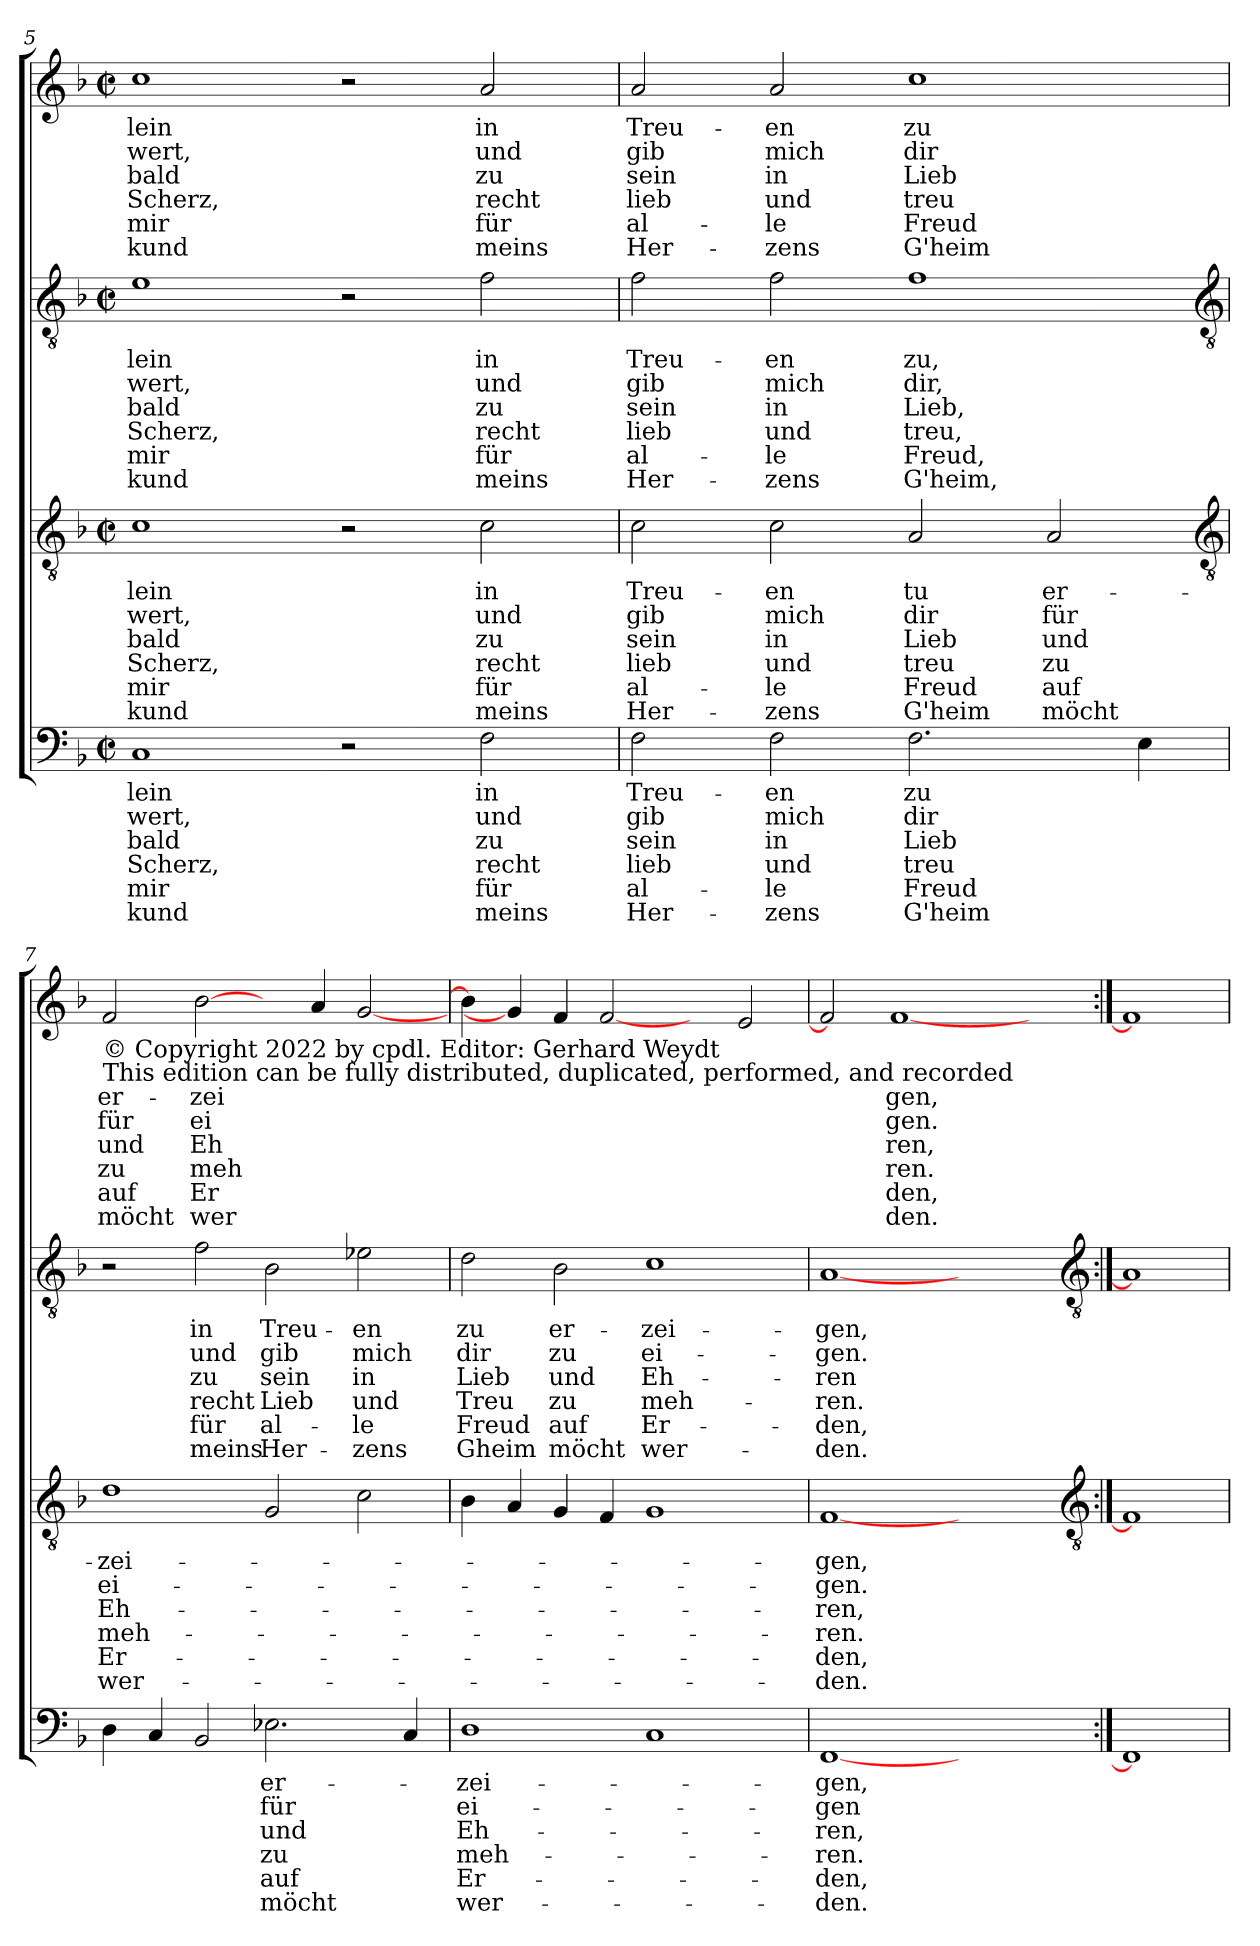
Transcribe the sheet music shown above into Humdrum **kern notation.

**kern	**text	**text	**text	**text	**text	**text	**kern	**text	**text	**text	**text	**text	**text	**kern	**text	**text	**text	**text	**text	**text	**kern	**text	**text	**text	**text	**text	**text
*part4	*part4	*part4	*part4	*part4	*part4	*part4	*part3	*part3	*part3	*part3	*part3	*part3	*part3	*part2	*part2	*part2	*part2	*part2	*part2	*part2	*part1	*part1	*part1	*part1	*part1	*part1	*part1
*staff4	*staff4	*staff4	*staff4	*staff4	*staff4	*staff4	*staff3	*staff3	*staff3	*staff3	*staff3	*staff3	*staff3	*staff2	*staff2	*staff2	*staff2	*staff2	*staff2	*staff2	*staff1	*staff1	*staff1	*staff1	*staff1	*staff1	*staff1
*clefF4	*	*	*	*	*	*	*clefGv2	*	*	*	*	*	*	*clefGv2	*	*	*	*	*	*	*clefG2	*	*	*	*	*	*
*k[b-]	*	*	*	*	*	*	*k[b-]	*	*	*	*	*	*	*k[b-]	*	*	*	*	*	*	*k[b-]	*	*	*	*	*	*
*M2/2	*	*	*	*	*	*	*M2/2	*	*	*	*	*	*	*M2/2	*	*	*	*	*	*	*M2/2	*	*	*	*	*	*
*met(c|)	*	*	*	*	*	*	*met(c|)	*	*	*	*	*	*	*met(c|)	*	*	*	*	*	*	*met(c|)	*	*	*	*	*	*
=5	=5	=5	=5	=5	=5	=5	=5	=5	=5	=5	=5	=5	=5	=5	=5	=5	=5	=5	=5	=5	=5	=5	=5	=5	=5	=5	=5
!	!LO:LY:b	!LO:LY:b	!LO:LY:b	!LO:LY:b	!LO:LY:b	!LO:LY:b	!	!LO:LY:b	!LO:LY:b	!LO:LY:b	!LO:LY:b	!LO:LY:b	!LO:LY:b	!	!LO:LY:b	!LO:LY:b	!LO:LY:b	!LO:LY:b	!LO:LY:b	!LO:LY:b	!	!LO:LY:b	!LO:LY:b	!LO:LY:b	!LO:LY:b	!LO:LY:b	!LO:LY:b
1C	lein	wert,	bald	Scherz,	mir	kund	1c	lein	wert,	bald	Scherz,	mir	kund	1e	lein	wert,	bald	Scherz,	mir	kund	1cc	lein	wert,	bald	Scherz,	mir	kund
2r	.	.	.	.	.	.	2r	.	.	.	.	.	.	2r	.	.	.	.	.	.	2r	.	.	.	.	.	.
!	!LO:LY:b	!LO:LY:b	!LO:LY:b	!LO:LY:b	!LO:LY:b	!LO:LY:b	!	!LO:LY:b	!LO:LY:b	!LO:LY:b	!LO:LY:b	!LO:LY:b	!LO:LY:b	!	!LO:LY:b	!LO:LY:b	!LO:LY:b	!LO:LY:b	!LO:LY:b	!LO:LY:b	!	!LO:LY:b	!LO:LY:b	!LO:LY:b	!LO:LY:b	!LO:LY:b	!LO:LY:b
2F	in	und	zu	recht	für	meins	2c	in	und	zu	recht	für	meins	2f	in	und	zu	recht	für	meins	2a	in	und	zu	recht	für	meins
=6	=6	=6	=6	=6	=6	=6	=6	=6	=6	=6	=6	=6	=6	=6	=6	=6	=6	=6	=6	=6	=6	=6	=6	=6	=6	=6	=6
!	!LO:LY:b	!LO:LY:b	!LO:LY:b	!LO:LY:b	!LO:LY:b	!LO:LY:b	!	!LO:LY:b	!LO:LY:b	!LO:LY:b	!LO:LY:b	!LO:LY:b	!LO:LY:b	!	!LO:LY:b	!LO:LY:b	!LO:LY:b	!LO:LY:b	!LO:LY:b	!LO:LY:b	!	!LO:LY:b	!LO:LY:b	!LO:LY:b	!LO:LY:b	!LO:LY:b	!LO:LY:b
2F	Treu-	-gib	sein	lieb	al-	-Her-	2c	Treu-	-gib	sein	lieb	al-	-Her-	2f	Treu-	-gib	sein	lieb	al-	-Her-	2a	Treu-	-gib	sein	lieb	al-	-Her-
!	!LO:LY:b	!LO:LY:b	!LO:LY:b	!LO:LY:b	!LO:LY:b	!LO:LY:b	!	!LO:LY:b	!LO:LY:b	!LO:LY:b	!LO:LY:b	!LO:LY:b	!LO:LY:b	!	!LO:LY:b	!LO:LY:b	!LO:LY:b	!LO:LY:b	!LO:LY:b	!LO:LY:b	!	!LO:LY:b	!LO:LY:b	!LO:LY:b	!LO:LY:b	!LO:LY:b	!LO:LY:b
2F	-en	mich	in	und	le	zens	2c	-en	mich	in	und	le	zens	2f	-en	mich	in	und	le	zens	2a	-en	mich	in	und	le	zens
!	!LO:LY:b	!LO:LY:b	!LO:LY:b	!LO:LY:b	!LO:LY:b	!LO:LY:b	!	!LO:LY:b	!LO:LY:b	!LO:LY:b	!LO:LY:b	!LO:LY:b	!LO:LY:b	!	!LO:LY:b	!LO:LY:b	!LO:LY:b	!LO:LY:b	!LO:LY:b	!LO:LY:b	!	!LO:LY:b	!LO:LY:b	!LO:LY:b	!LO:LY:b	!LO:LY:b	!LO:LY:b
2.F	zu	dir	Lieb	treu	Freud	G'heim	2A	tu	dir	Lieb	treu	Freud	G'heim	1f	zu,	dir,	Lieb,	treu,	Freud,	G'heim,	1cc	zu	dir	Lieb	treu	Freud	G'heim
!	!	!	!	!	!	!	!	!LO:LY:b	!LO:LY:b	!LO:LY:b	!LO:LY:b	!LO:LY:b	!LO:LY:b	!	!	!	!	!	!	!	!	!	!	!	!	!	!
.	.	.	.	.	.	.	2A	er-	-für	und	zu	auf	möcht	.	.	.	.	.	.	.	.	.	.	.	.	.	.
4E	.	.	.	.	.	.	.	.	.	.	.	.	.	.	.	.	.	.	.	.	.	.	.	.	.	.	.
*	*	*	*	*	*	*	*clefGv2	*	*	*	*	*	*	*clefGv2	*	*	*	*	*	*	*	*	*	*	*	*	*
!!LO:LB:g=z
=7	=7	=7	=7	=7	=7	=7	=7	=7	=7	=7	=7	=7	=7	=7	=7	=7	=7	=7	=7	=7	=7	=7	=7	=7	=7	=7	=7
!	!	!	!	!	!	!	!	!	!	!	!	!	!	!	!	!	!	!	!	!	!LO:TX:b:t=© Copyright 2022 by cpdl. Editor&colon; Gerhard Weydt\nThis edition can be fully distributed, duplicated, performed, and recorded	!	!	!	!	!	!
!	!	!	!	!	!	!	!	!LO:LY:b	!LO:LY:b	!LO:LY:b	!LO:LY:b	!LO:LY:b	!LO:LY:b	!	!	!	!	!	!	!	!	!LO:LY:b	!LO:LY:b	!LO:LY:b	!LO:LY:b	!LO:LY:b	!LO:LY:b
4D	.	.	.	.	.	.	1d	zei-	-ei-	-Eh-	-meh-	-Er-	-wer-	2r	.	.	.	.	.	.	2f	er-	-für	und	zu	auf	möcht
4C	.	.	.	.	.	.	.	.	.	.	.	.	.	.	.	.	.	.	.	.	.	.	.	.	.	.	.
!	!	!	!	!	!	!	!	!	!	!	!	!	!	!	!LO:LY:b	!LO:LY:b	!LO:LY:b	!LO:LY:b	!LO:LY:b	!LO:LY:b	!	!LO:LY:b	!LO:LY:b	!LO:LY:b	!LO:LY:b	!LO:LY:b	!LO:LY:b
2BB-	.	.	.	.	.	.	.	.	.	.	.	.	.	2f	in	und	zu	recht	für	meins	[2b-	zei	ei	Eh	meh	Er	wer
!	!LO:LY:b	!LO:LY:b	!LO:LY:b	!LO:LY:b	!LO:LY:b	!LO:LY:b	!	!	!	!	!	!	!	!	!LO:LY:b	!LO:LY:b	!LO:LY:b	!LO:LY:b	!LO:LY:b	!LO:LY:b	!	!	!	!	!	!	!
2.E-X	er-	-für	und	zu	auf	möcht	2G	.	.	.	.	.	.	2B-	Treu-	-gib	sein	Lieb	al-	-Her-	4ryy	.	.	.	.	.	.
.	.	.	.	.	.	.	.	.	.	.	.	.	.	.	.	.	.	.	.	.	4a	.	.	.	.	.	.
!	!	!	!	!	!	!	!	!	!	!	!	!	!	!	!LO:LY:b	!LO:LY:b	!LO:LY:b	!LO:LY:b	!LO:LY:b	!LO:LY:b	!	!	!	!	!	!	!
.	.	.	.	.	.	.	2c	.	.	.	.	.	.	2e-X	-en	mich	in	und	le	zens	[2g	.	.	.	.	.	.
4C	.	.	.	.	.	.	.	.	.	.	.	.	.	.	.	.	.	.	.	.	.	.	.	.	.	.	.
=8	=8	=8	=8	=8	=8	=8	=8	=8	=8	=8	=8	=8	=8	=8	=8	=8	=8	=8	=8	=8	=8	=8	=8	=8	=8	=8	=8
!	!LO:LY:b	!LO:LY:b	!LO:LY:b	!LO:LY:b	!LO:LY:b	!LO:LY:b	!	!	!	!	!	!	!	!	!LO:LY:b	!LO:LY:b	!LO:LY:b	!LO:LY:b	!LO:LY:b	!LO:LY:b	!	!	!	!	!	!	!
1D	zei-	-ei-	-Eh-	-meh-	-Er-	-wer-	4B-	.	.	.	.	.	.	2d	zu	dir	Lieb	Treu	Freud	Gheim	4b-]	.	.	.	.	.	.
.	.	.	.	.	.	.	4A	.	.	.	.	.	.	.	.	.	.	.	.	.	4g]	.	.	.	.	.	.
!	!	!	!	!	!	!	!	!	!	!	!	!	!	!	!LO:LY:b	!LO:LY:b	!LO:LY:b	!LO:LY:b	!LO:LY:b	!LO:LY:b	!	!	!	!	!	!	!
.	.	.	.	.	.	.	4G	.	.	.	.	.	.	2B-	er-	-zu	und	zu	auf	möcht	4f	.	.	.	.	.	.
.	.	.	.	.	.	.	4F	.	.	.	.	.	.	.	.	.	.	.	.	.	[2f	.	.	.	.	.	.
!	!	!	!	!	!	!	!	!	!	!	!	!	!	!	!LO:LY:b	!LO:LY:b	!LO:LY:b	!LO:LY:b	!LO:LY:b	!LO:LY:b	!	!	!	!	!	!	!
1C	.	.	.	.	.	.	1G	.	.	.	.	.	.	1c	zei-	-ei-	-Eh-	-meh-	-Er-	-wer-	.	.	.	.	.	.	.
.	.	.	.	.	.	.	.	.	.	.	.	.	.	.	.	.	.	.	.	.	4ryy	.	.	.	.	.	.
.	.	.	.	.	.	.	.	.	.	.	.	.	.	.	.	.	.	.	.	.	2e	.	.	.	.	.	.
=9	=9	=9	=9	=9	=9	=9	=9	=9	=9	=9	=9	=9	=9	=9	=9	=9	=9	=9	=9	=9	=9	=9	=9	=9	=9	=9	=9
!	!LO:LY:b	!LO:LY:b	!LO:LY:b	!LO:LY:b	!LO:LY:b	!LO:LY:b	!	!LO:LY:b	!LO:LY:b	!LO:LY:b	!LO:LY:b	!LO:LY:b	!LO:LY:b	!	!LO:LY:b	!LO:LY:b	!LO:LY:b	!LO:LY:b	!LO:LY:b	!LO:LY:b	!	!	!	!	!	!	!
[1FF	-gen,	gen	ren,	ren.	den,	den.	[1F	-gen,	gen.	ren,	ren.	den,	den.	[1A	-gen,	gen.	ren	ren.	den,	den.	2f]	.	.	.	.	.	.
!	!	!	!	!	!	!	!	!	!	!	!	!	!	!	!	!	!	!	!	!	!	!LO:LY:b	!LO:LY:b	!LO:LY:b	!LO:LY:b	!LO:LY:b	!LO:LY:b
.	.	.	.	.	.	.	.	.	.	.	.	.	.	.	.	.	.	.	.	.	[1f	gen,	gen.	ren,	ren.	den,	den.
1ryy	.	.	.	.	.	.	1ryy	.	.	.	.	.	.	1ryy	.	.	.	.	.	.	.	.	.	.	.	.	.
.	.	.	.	.	.	.	.	.	.	.	.	.	.	.	.	.	.	.	.	.	2ryy	.	.	.	.	.	.
*	*	*	*	*	*	*	*clefGv2	*	*	*	*	*	*	*clefGv2	*	*	*	*	*	*	*	*	*	*	*	*	*
=10:|!	=10:|!	=10:|!	=10:|!	=10:|!	=10:|!	=10:|!	=10:|!	=10:|!	=10:|!	=10:|!	=10:|!	=10:|!	=10:|!	=10:|!	=10:|!	=10:|!	=10:|!	=10:|!	=10:|!	=10:|!	=10:|!	=10:|!	=10:|!	=10:|!	=10:|!	=10:|!	=10:|!
1FF]	.	.	.	.	.	.	1F]	.	.	.	.	.	.	1A]	.	.	.	.	.	.	1f]	.	.	.	.	.	.
=	=	=	=	=	=	=	=	=	=	=	=	=	=	=	=	=	=	=	=	=	=	=	=	=	=	=	=
*-	*-	*-	*-	*-	*-	*-	*-	*-	*-	*-	*-	*-	*-	*-	*-	*-	*-	*-	*-	*-	*-	*-	*-	*-	*-	*-	*-
